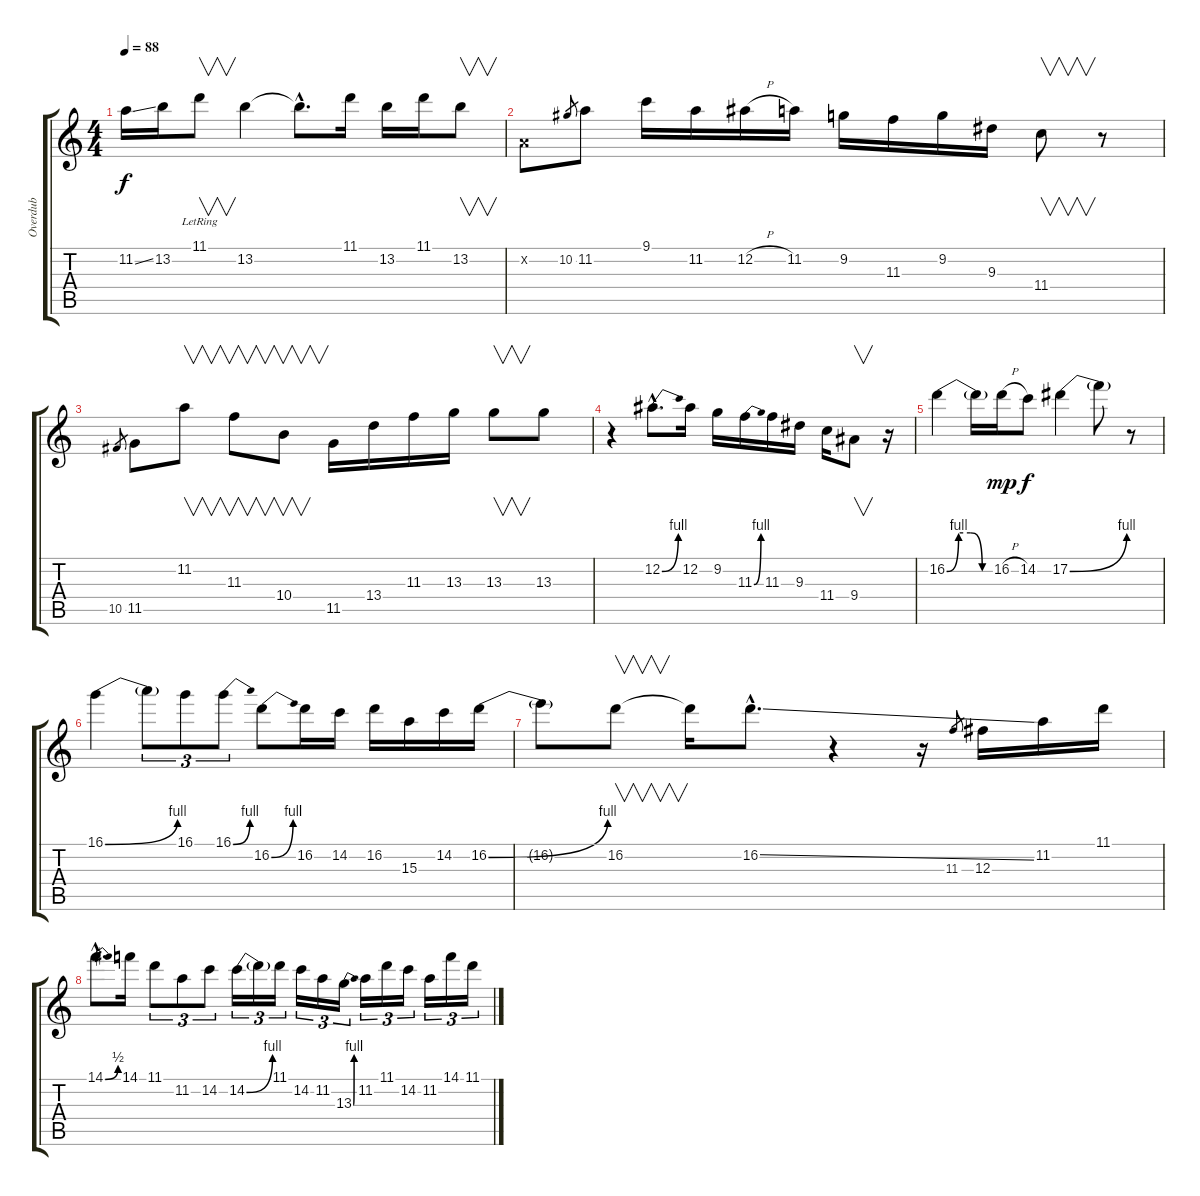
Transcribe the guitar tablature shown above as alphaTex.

\track ("Overdub" "Overdub") {instrument fretlessbass}
\staff {score tabs}
\tuning (Eb4 Bb3 Gb3 Db3 Ab2 Eb2) {hide}
\ts (4 4)
\tempo 88
\clef g2
\ks c
11.2{ss}.16{dy f} 13.2.16 11.1{lr}.8{v} 13.2.4 13.2{hac t}.8{d} 11.1.16 13.2.16 11.1.16 13.2.8{v} |
-1.2{x}.8 10.2.8{gr} 11.2.8 9.1.16 11.2.16 12.2{h}.16 11.2.16 9.2.16 11.3.16 9.2.16 9.3.16 11.4.8{v} r.8 |
10.5.8{gr} 11.5.8 11.2.8{v} 11.3.8{v} 10.4.8{v} 11.5.16 13.4.16 11.3.16 13.3.16 13.3.8{v} 13.3.8 |
r.4 12.2{be (bend 0 0 60 4) hac}.8{d} 12.2.16 9.2.16 11.3{be (bend 0 0 60 4)}.16 11.3.16 9.3.16 11.4.16 9.4.8{v} r.16 |
16.2{be (custom 0 0 15 4 30 4 45 0 60 0)}.4 16.2{t}.16 16.2{h}.16{dy mp} 14.2.8{dy f} 17.2{be (bend 0 0 60 4)}.4 17.2{t}.8 r.8 |
16.1{be (bend 0 0 60 4)}.4 16.1{t}.8{tu (3 2)} 16.1.8{tu (3 2)} 16.1{be (bend 0 0 60 4)}.8{tu (3 2)} 16.2{be (bend 0 0 60 4)}.8 16.2.16 14.2.16 16.2.16 15.3.16 14.2.16 16.2{be (bend 0 0 60 4)}.16 |
16.2{t}.8 16.2.8{v} 16.2{t}.16 16.2{ss hac}.8{d} r.4 r.16 11.3.8{gr} 12.3.16 11.2.16 11.1.16 |
14.1{be (bend 0 0 60 2) hac}.8{d} 14.1.16 11.1.8{tu (3 2)} 11.2.8{tu (3 2)} 14.2.8{tu (3 2)} 14.2{be (bend 0 0 60 4)}.16{tu (3 2)} 14.2{t}.16{tu (3 2)} 11.1.16{tu (3 2)} 14.2.16{tu (3 2)} 11.2.16{tu (3 2)} 13.3{be (bend 0 0 60 4)}.16{tu (3 2)} 11.2.16{tu (3 2)} 11.1.16{tu (3 2)} 14.2.16{tu (3 2)} 11.2.16{tu (3 2)} 14.1.16{tu (3 2)} 11.1.16{tu (3 2)}
